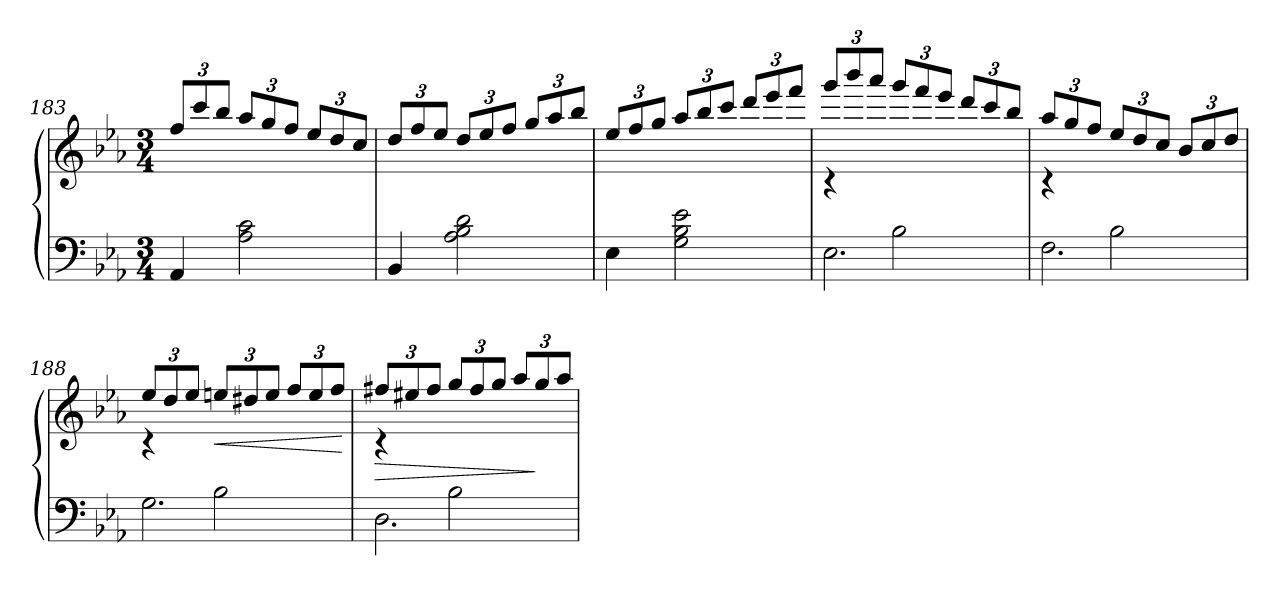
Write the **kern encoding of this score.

**kern	**kern	**dynam
*part1	*part1	*part1
*staff2	*staff1	*staff1/2
!!LO:LB:g=z
*clefF4	*clefG2	*
*k[b-e-a-]	*k[b-e-a-]	*
*E-:	*E-:	*
*M3/4	*M3/4	*
*	*Xbrackettup	*
=183	=183	=183
4AA-/	12ff/L	.
.	12ccc/	.
.	12bb-/J	.
2A-\ 2c\	12aa-/L	.
.	12gg/	.
.	12ff/J	.
.	12ee-/L	.
.	12dd/	.
.	12cc/J	.
=184	=184	=184
4BB-/	12dd/L	.
.	12ff/	.
.	12ee-/J	.
2A-\ 2B-\ 2d\	12dd/L	.
.	12ee-/	.
.	12ff/J	.
.	12gg/L	.
.	12aa-/	.
.	12bb-/J	.
=185	=185	=185
4E-\	12ee-/L	.
.	12ff/	.
.	12gg/J	.
2G\ 2B-\ 2e-\	12aa-/L	.
.	12bb-/	.
.	12ccc/J	.
.	12ddd/L	.
.	12eee-/	.
.	12fff/J	.
=186	=186	=186
*^	*^	*
4ryy	2.E-\	12ggg/L	4rc	.
.	.	12bbb-/	.	.
.	.	12aaa-/J	.	.
2B-\	.	12ggg/L	2ryy	.
.	.	12fff/	.	.
.	.	12eee-/J	.	.
.	.	12ddd/L	.	.
.	.	12ccc/	.	.
.	.	12bb-/J	.	.
!!LO:LB:g=z	!!
=187	=187	=187	=187	=187
4ryy	2.F\	12aa-/L	4rc	.
.	.	12gg/	.	.
.	.	12ff/J	.	.
2B-\	.	12ee-/L	2ryy	.
.	.	12dd/	.	.
.	.	12cc/J	.	.
.	.	12b-/L	.	.
.	.	12cc/	.	.
.	.	12dd/J	.	.
=188	=188	=188	=188	=188
4ryy	2.G\	12ee-/L	4rc	.
.	.	12dd/	.	.
.	.	12ee-/J	.	.
!	!	!	!	!LO:HP:b
2B-\	.	12een/L	2ryy	<
.	.	12dd#X/	.	.
.	.	12ee/J	.	.
.	.	12ff/L	.	.
.	.	12ee/	.	.
.	.	12ff/J	.	.
*v	*v	*	*	*
*	*v	*v	*
.	.	[
=189	=189	=189
*^	*	*
!	!	!	!LO:HP:b
*	*	*^	*
4ryy	2.D\	12ff#X/L	4rc	>
.	.	12ee#X/	.	.
.	.	12ff#/J	.	.
2B-\	.	12gg/L	2ryy	.
.	.	12ff#/	.	.
.	.	12gg/J	.	.
.	.	12aa-/L	.	.
.	.	12gg/	.	]
.	.	12aa-/J	.	.
*v	*v	*	*	*
*	*v	*v	*
=	=	=
*-	*-	*-
